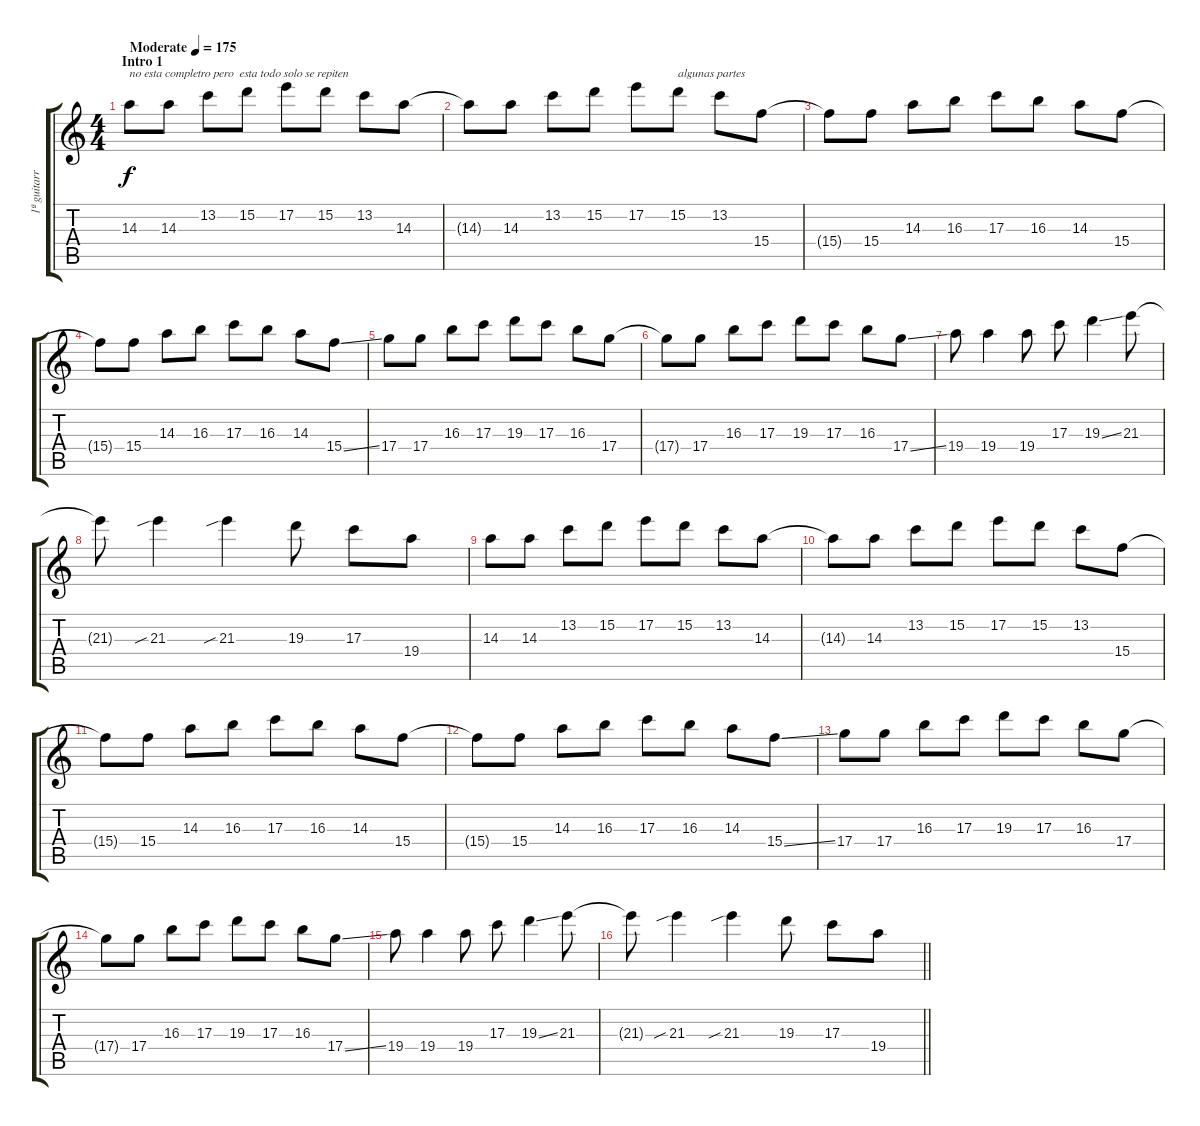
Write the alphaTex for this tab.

\track ("1ª guitarra" "1ª guitarr") {instrument overdrivenguitar}
\staff {score tabs}
\tuning (E4 B3 G3 D3 A2 E2) {hide}
\ts (4 4)
\section ("" "Intro 1")
\tempo (175 "Moderate")
\clef g2
\ks c
14.3.8{txt "no esta completro pero  esta todo solo se repiten " dy f instrument overdrivenguitar} 14.3.8 13.2.8 15.2.8 17.2.8 15.2.8 13.2.8 14.3.8 |
14.3{t}.8 14.3.8 13.2.8 15.2.8 17.2.8 15.2.8{txt "algunas partes"} 13.2.8 15.4.8 |
15.4{t}.8 15.4.8 14.3.8 16.3.8 17.3.8 16.3.8 14.3.8 15.4.8 |
15.4{t}.8 15.4.8 14.3.8 16.3.8 17.3.8 16.3.8 14.3.8 15.4{ss}.8 |
17.4.8 17.4.8 16.3.8 17.3.8 19.3.8 17.3.8 16.3.8 17.4.8 |
17.4{t}.8 17.4.8 16.3.8 17.3.8 19.3.8 17.3.8 16.3.8 17.4{ss}.8 |
19.4.8 19.4.4 19.4.8 17.3.8 19.3{ss}.4 21.3.8 |
21.3{t}.8 21.3{sib}.4 21.3{sib}.4 19.3.8 17.3.8 19.4.8 |
14.3.8 14.3.8 13.2.8 15.2.8 17.2.8 15.2.8 13.2.8 14.3.8 |
14.3{t}.8 14.3.8 13.2.8 15.2.8 17.2.8 15.2.8 13.2.8 15.4.8 |
15.4{t}.8 15.4.8 14.3.8 16.3.8 17.3.8 16.3.8 14.3.8 15.4.8 |
15.4{t}.8 15.4.8 14.3.8 16.3.8 17.3.8 16.3.8 14.3.8 15.4{ss}.8 |
17.4.8 17.4.8 16.3.8 17.3.8 19.3.8 17.3.8 16.3.8 17.4.8 |
17.4{t}.8 17.4.8 16.3.8 17.3.8 19.3.8 17.3.8 16.3.8 17.4{ss}.8 |
19.4.8 19.4.4 19.4.8 17.3.8 19.3{ss}.4 21.3.8 |
\barLineRight lightlight
21.3{t}.8 21.3{sib}.4 21.3{sib}.4 19.3.8 17.3.8 19.4.8
